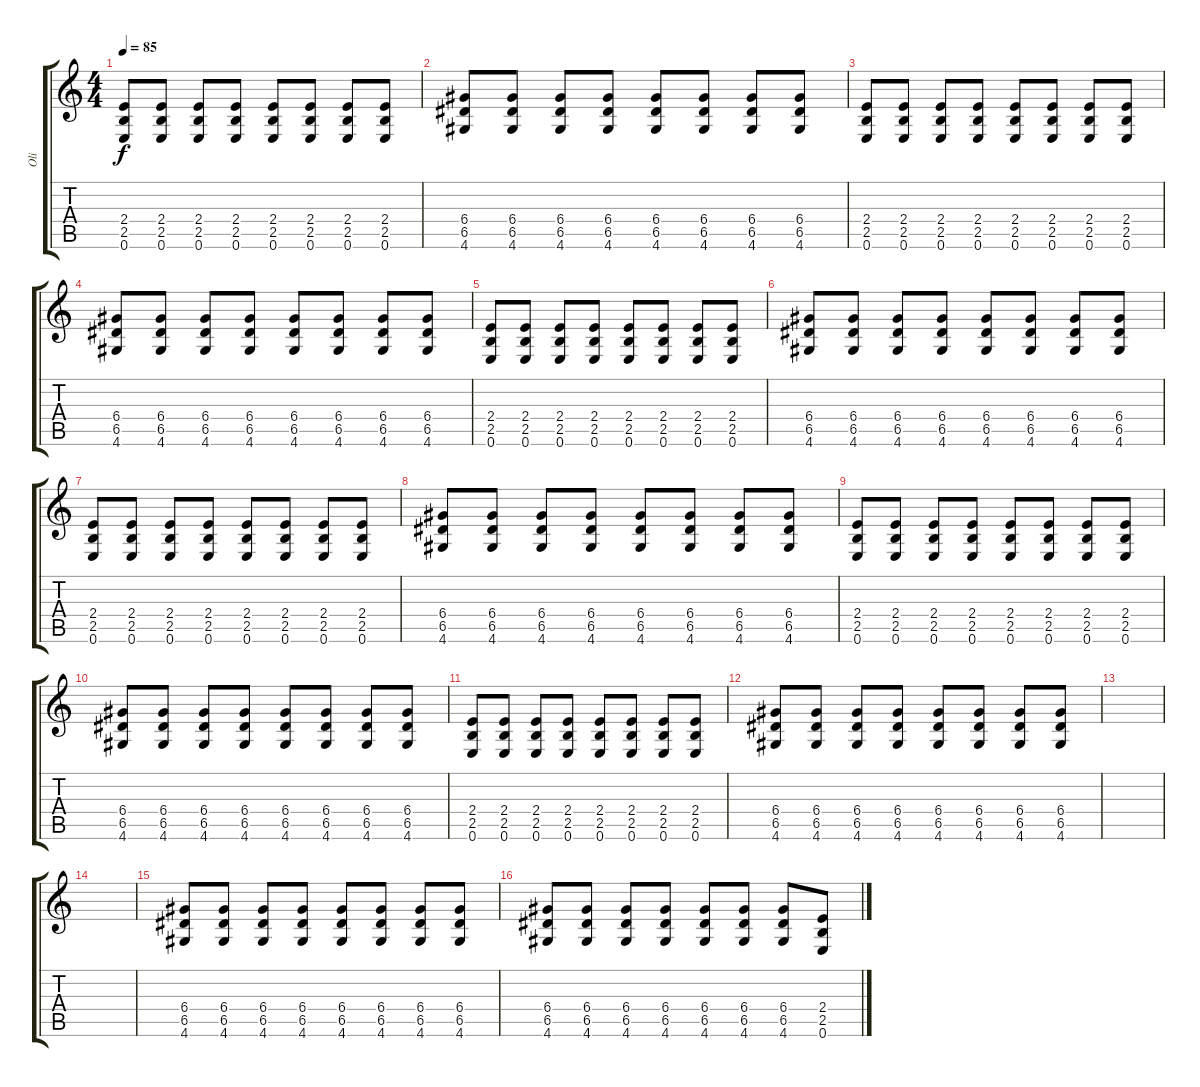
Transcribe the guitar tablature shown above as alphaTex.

\track ("Oli" "Oli") {instrument overdrivenguitar}
\staff {score tabs}
\tuning (E4 B3 G3 D3 A2 E2) {hide}
\ts (4 4)
\tempo 85
\clef g2
\ks c
(2.4 2.5 0.6).8{dy f} (2.4 2.5 0.6).8 (2.4 2.5 0.6).8 (2.4 2.5 0.6).8 (2.4 2.5 0.6).8 (2.4 2.5 0.6).8 (2.4 2.5 0.6).8 (2.4 2.5 0.6).8 |
(6.4 6.5 4.6).8 (6.4 6.5 4.6).8 (6.4 6.5 4.6).8 (6.4 6.5 4.6).8 (6.4 6.5 4.6).8 (6.4 6.5 4.6).8 (6.4 6.5 4.6).8 (6.4 6.5 4.6).8 |
(2.4 2.5 0.6).8 (2.4 2.5 0.6).8 (2.4 2.5 0.6).8 (2.4 2.5 0.6).8 (2.4 2.5 0.6).8 (2.4 2.5 0.6).8 (2.4 2.5 0.6).8 (2.4 2.5 0.6).8 |
(6.4 6.5 4.6).8 (6.4 6.5 4.6).8 (6.4 6.5 4.6).8 (6.4 6.5 4.6).8 (6.4 6.5 4.6).8 (6.4 6.5 4.6).8 (6.4 6.5 4.6).8 (6.4 6.5 4.6).8 |
(2.4 2.5 0.6).8 (2.4 2.5 0.6).8 (2.4 2.5 0.6).8 (2.4 2.5 0.6).8 (2.4 2.5 0.6).8 (2.4 2.5 0.6).8 (2.4 2.5 0.6).8 (2.4 2.5 0.6).8 |
(6.4 6.5 4.6).8 (6.4 6.5 4.6).8 (6.4 6.5 4.6).8 (6.4 6.5 4.6).8 (6.4 6.5 4.6).8 (6.4 6.5 4.6).8 (6.4 6.5 4.6).8 (6.4 6.5 4.6).8 |
(2.4 2.5 0.6).8 (2.4 2.5 0.6).8 (2.4 2.5 0.6).8 (2.4 2.5 0.6).8 (2.4 2.5 0.6).8 (2.4 2.5 0.6).8 (2.4 2.5 0.6).8 (2.4 2.5 0.6).8 |
(6.4 6.5 4.6).8 (6.4 6.5 4.6).8 (6.4 6.5 4.6).8 (6.4 6.5 4.6).8 (6.4 6.5 4.6).8 (6.4 6.5 4.6).8 (6.4 6.5 4.6).8 (6.4 6.5 4.6).8 |
(2.4 2.5 0.6).8 (2.4 2.5 0.6).8 (2.4 2.5 0.6).8 (2.4 2.5 0.6).8 (2.4 2.5 0.6).8 (2.4 2.5 0.6).8 (2.4 2.5 0.6).8 (2.4 2.5 0.6).8 |
(6.4 6.5 4.6).8 (6.4 6.5 4.6).8 (6.4 6.5 4.6).8 (6.4 6.5 4.6).8 (6.4 6.5 4.6).8 (6.4 6.5 4.6).8 (6.4 6.5 4.6).8 (6.4 6.5 4.6).8 |
(2.4 2.5 0.6).8 (2.4 2.5 0.6).8 (2.4 2.5 0.6).8 (2.4 2.5 0.6).8 (2.4 2.5 0.6).8 (2.4 2.5 0.6).8 (2.4 2.5 0.6).8 (2.4 2.5 0.6).8 |
(6.4 6.5 4.6).8 (6.4 6.5 4.6).8 (6.4 6.5 4.6).8 (6.4 6.5 4.6).8 (6.4 6.5 4.6).8 (6.4 6.5 4.6).8 (6.4 6.5 4.6).8 (6.4 6.5 4.6).8 |
|
|
(6.4 6.5 4.6).8 (6.4 6.5 4.6).8 (6.4 6.5 4.6).8 (6.4 6.5 4.6).8 (6.4 6.5 4.6).8 (6.4 6.5 4.6).8 (6.4 6.5 4.6).8 (6.4 6.5 4.6).8 |
(6.4 6.5 4.6).8 (6.4 6.5 4.6).8 (6.4 6.5 4.6).8 (6.4 6.5 4.6).8 (6.4 6.5 4.6).8 (6.4 6.5 4.6).8 (6.4 6.5 4.6).8 (2.4 2.5 0.6).8
